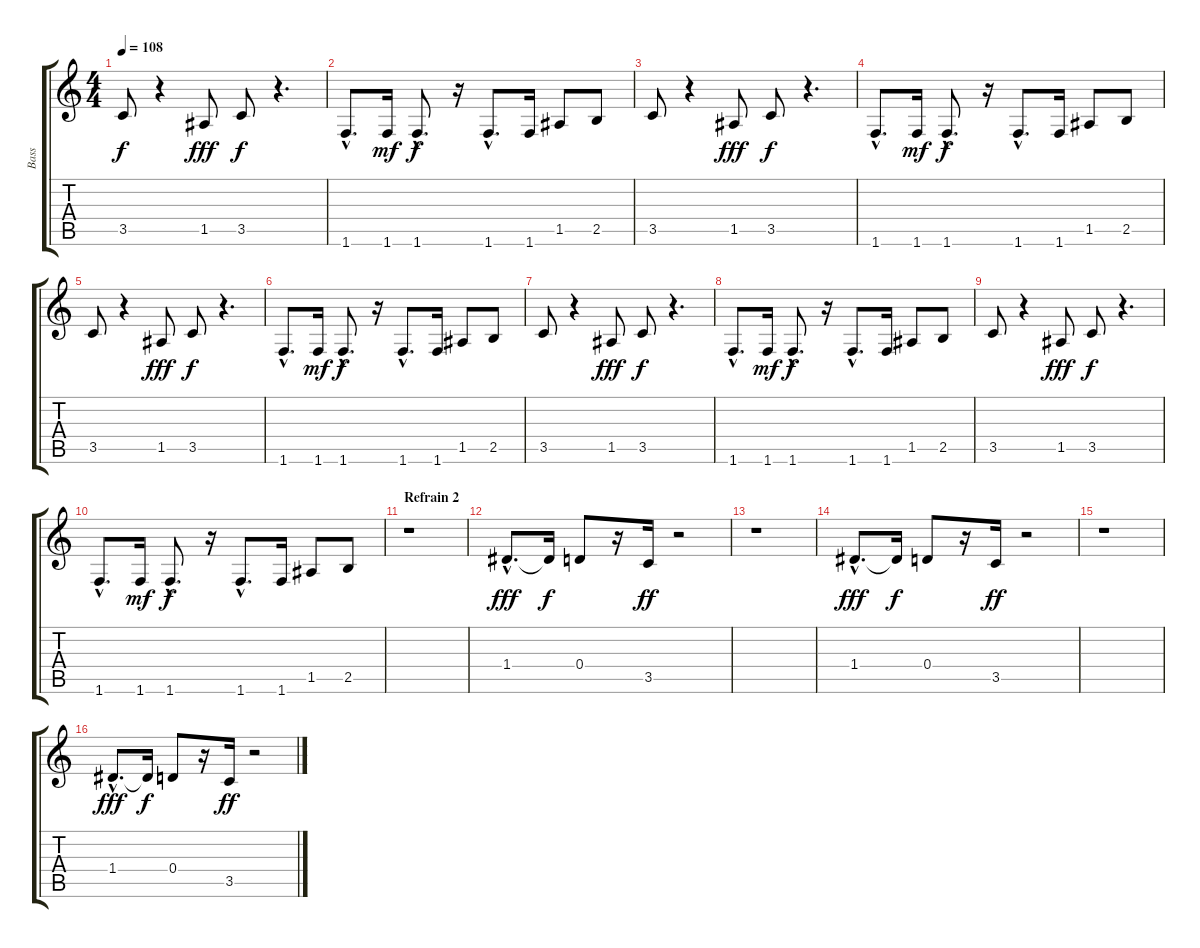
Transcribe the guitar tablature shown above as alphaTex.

\track ("Bass" "Bass") {instrument electricbassfinger}
\staff {score tabs}
\tuning (E4 B3 G3 D3 A2 E2) {hide}
\ts (4 4)
\tempo 108
\clef g2
\ks c
3.5.8{dy f} r.4 1.5.8{dy fff} 3.5.8{dy f} r.4{d} |
1.6{hac}.8{d} 1.6.16{dy mf} 1.6{hac}.8{d dy f} r.16 1.6{hac}.8{d} 1.6.16 1.5.8 2.5.8 |
3.5.8 r.4 1.5.8{dy fff} 3.5.8{dy f} r.4{d} |
1.6{hac}.8{d} 1.6.16{dy mf} 1.6{hac}.8{d dy f} r.16 1.6{hac}.8{d} 1.6.16 1.5.8 2.5.8 |
3.5.8 r.4 1.5.8{dy fff} 3.5.8{dy f} r.4{d} |
1.6{hac}.8{d} 1.6.16{dy mf} 1.6{hac}.8{d dy f} r.16 1.6{hac}.8{d} 1.6.16 1.5.8 2.5.8 |
3.5.8 r.4 1.5.8{dy fff} 3.5.8{dy f} r.4{d} |
1.6{hac}.8{d} 1.6.16{dy mf} 1.6{hac}.8{d dy f} r.16 1.6{hac}.8{d} 1.6.16 1.5.8 2.5.8 |
3.5.8 r.4 1.5.8{dy fff} 3.5.8{dy f} r.4{d} |
1.6{hac}.8{d} 1.6.16{dy mf} 1.6{hac}.8{d dy f} r.16 1.6{hac}.8{d} 1.6.16 1.5.8 2.5.8 |
\section ("" "Refrain 2")
r.1 |
1.4{hac}.8{d dy fff} 1.4{t}.16{dy f} 0.4.8 r.16 3.5.16{dy ff} r.2 |
r.1 |
1.4{hac}.8{d dy fff} 1.4{t}.16{dy f} 0.4.8 r.16 3.5.16{dy ff} r.2 |
r.1 |
1.4{hac}.8{d dy fff} 1.4{t}.16{dy f} 0.4.8 r.16 3.5.16{dy ff} r.2
